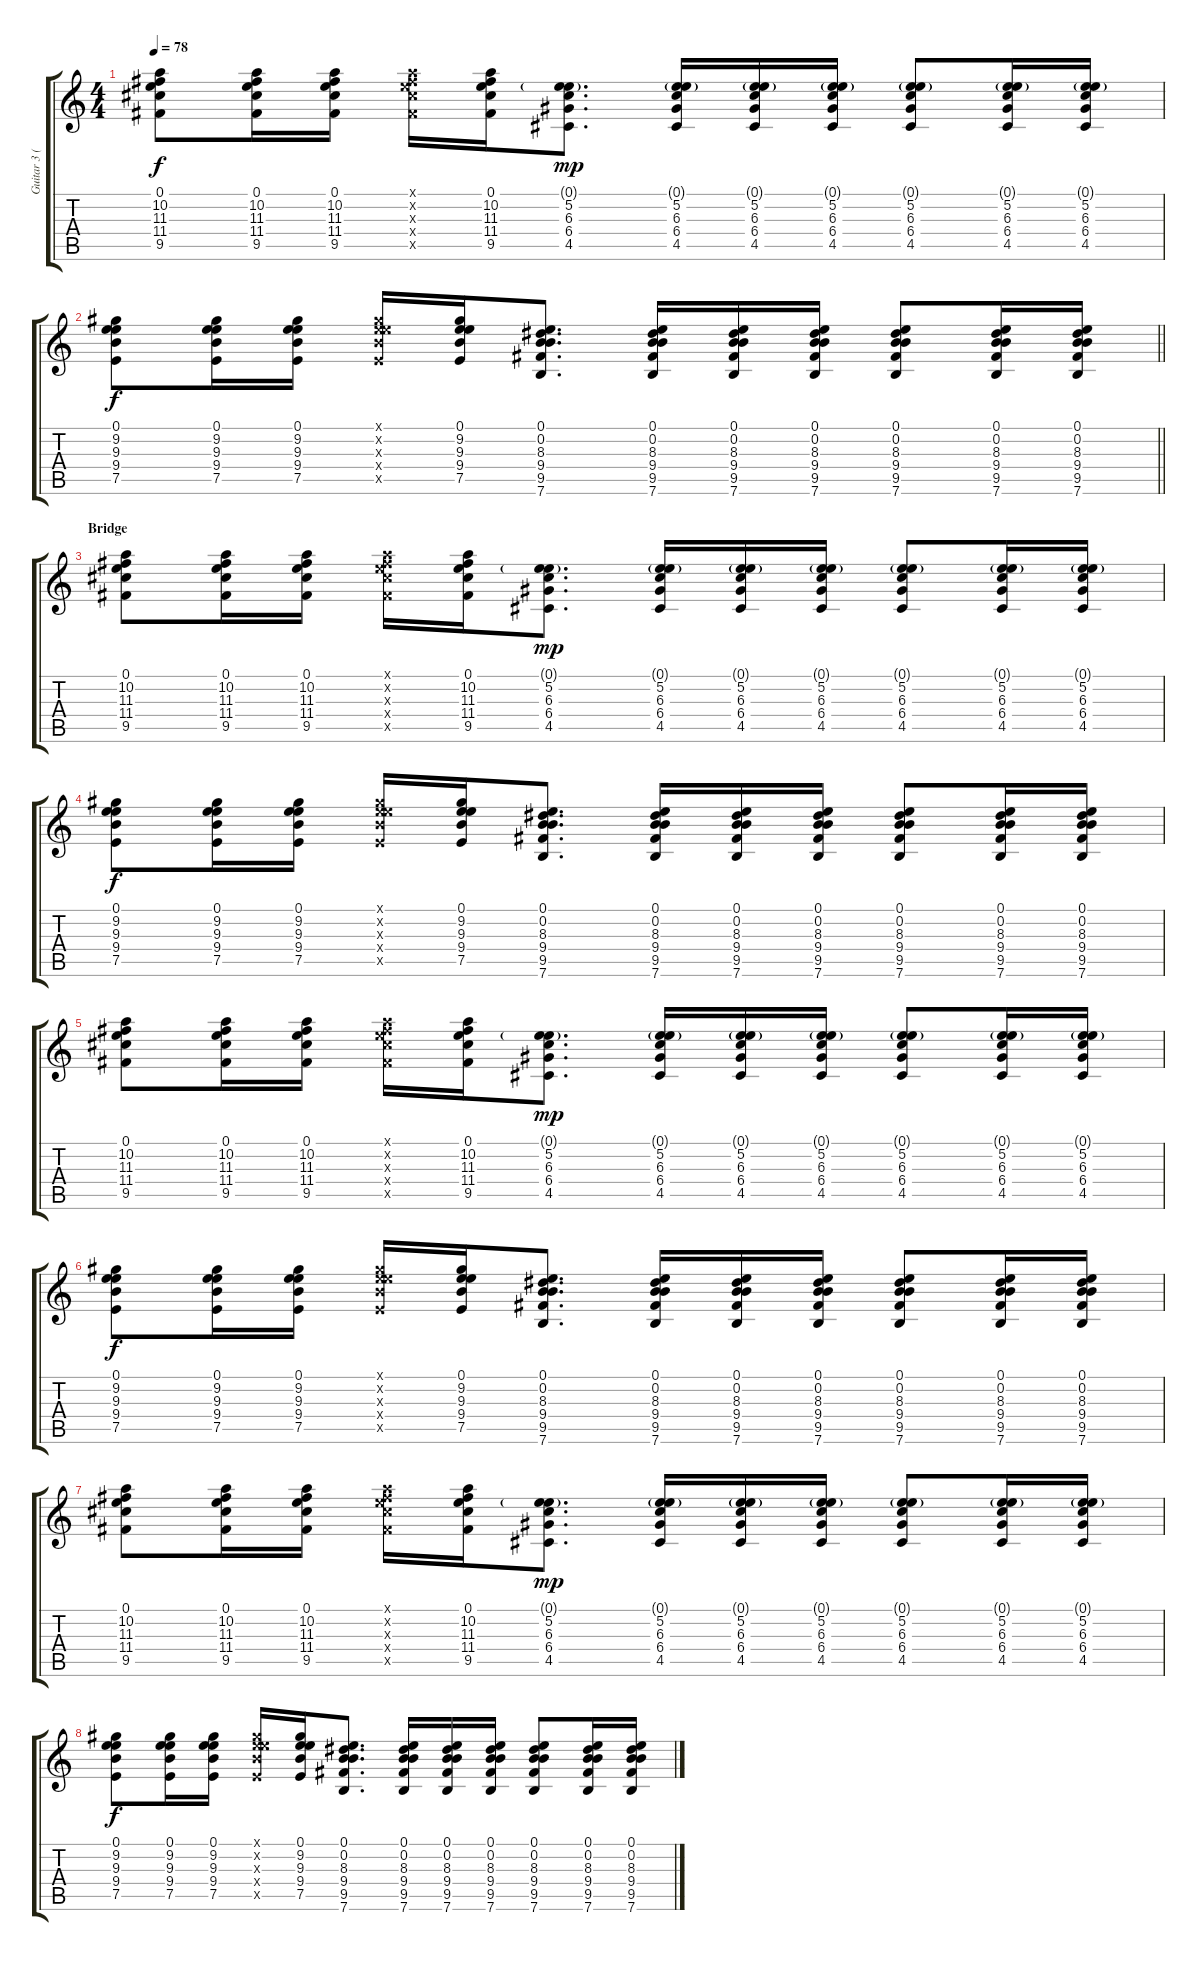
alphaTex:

\track ("Guitar 3 (Studio Guitar)" "Guitar 3 (") {instrument acousticguitarsteel}
\staff {score tabs}
\tuning (E4 B3 G3 D3 A2 E2) {hide}
\ts (4 4)
\tempo 78
\clef g2
\ks c
(0.1 10.2 11.3 11.4 9.5).8{dy f} (0.1 10.2 11.3 11.4 9.5).16 (0.1 10.2 11.3 11.4 9.5).16 (0.1{x} 10.2{x} 11.3{x} 11.4{x} 9.5{x}).16 (0.1 10.2 11.3 11.4 9.5).16 (0.1{g} 5.2 6.3 6.4 4.5).8{d dy mp} (0.1{g} 5.2 6.3 6.4 4.5).16 (0.1{g} 5.2 6.3 6.4 4.5).16 (0.1{g} 5.2 6.3 6.4 4.5).16 (0.1{g} 5.2 6.3 6.4 4.5).8 (0.1{g} 5.2 6.3 6.4 4.5).16 (0.1{g} 5.2 6.3 6.4 4.5).16 |
\barLineRight lightlight
(0.1 9.2 9.3 9.4 7.5).8{dy f} (0.1 9.2 9.3 9.4 7.5).16 (0.1 9.2 9.3 9.4 7.5).16 (0.1{x} 9.2{x} 9.3{x} 9.4{x} 7.5{x}).16 (0.1 9.2 9.3 9.4 7.5).16 (0.1 0.2 8.3 9.4 9.5 7.6).8{d} (0.1 0.2 8.3 9.4 9.5 7.6).16 (0.1 0.2 8.3 9.4 9.5 7.6).16 (0.1 0.2 8.3 9.4 9.5 7.6).16 (0.1 0.2 8.3 9.4 9.5 7.6).8 (0.1 0.2 8.3 9.4 9.5 7.6).16 (0.1 0.2 8.3 9.4 9.5 7.6).16 |
\section ("" "Bridge")
(0.1 10.2 11.3 11.4 9.5).8 (0.1 10.2 11.3 11.4 9.5).16 (0.1 10.2 11.3 11.4 9.5).16 (0.1{x} 10.2{x} 11.3{x} 11.4{x} 9.5{x}).16 (0.1 10.2 11.3 11.4 9.5).16 (0.1{g} 5.2 6.3 6.4 4.5).8{d dy mp} (0.1{g} 5.2 6.3 6.4 4.5).16 (0.1{g} 5.2 6.3 6.4 4.5).16 (0.1{g} 5.2 6.3 6.4 4.5).16 (0.1{g} 5.2 6.3 6.4 4.5).8 (0.1{g} 5.2 6.3 6.4 4.5).16 (0.1{g} 5.2 6.3 6.4 4.5).16 |
(0.1 9.2 9.3 9.4 7.5).8{dy f} (0.1 9.2 9.3 9.4 7.5).16 (0.1 9.2 9.3 9.4 7.5).16 (0.1{x} 9.2{x} 9.3{x} 9.4{x} 7.5{x}).16 (0.1 9.2 9.3 9.4 7.5).16 (0.1 0.2 8.3 9.4 9.5 7.6).8{d} (0.1 0.2 8.3 9.4 9.5 7.6).16 (0.1 0.2 8.3 9.4 9.5 7.6).16 (0.1 0.2 8.3 9.4 9.5 7.6).16 (0.1 0.2 8.3 9.4 9.5 7.6).8 (0.1 0.2 8.3 9.4 9.5 7.6).16 (0.1 0.2 8.3 9.4 9.5 7.6).16 |
(0.1 10.2 11.3 11.4 9.5).8 (0.1 10.2 11.3 11.4 9.5).16 (0.1 10.2 11.3 11.4 9.5).16 (0.1{x} 10.2{x} 11.3{x} 11.4{x} 9.5{x}).16 (0.1 10.2 11.3 11.4 9.5).16 (0.1{g} 5.2 6.3 6.4 4.5).8{d dy mp} (0.1{g} 5.2 6.3 6.4 4.5).16 (0.1{g} 5.2 6.3 6.4 4.5).16 (0.1{g} 5.2 6.3 6.4 4.5).16 (0.1{g} 5.2 6.3 6.4 4.5).8 (0.1{g} 5.2 6.3 6.4 4.5).16 (0.1{g} 5.2 6.3 6.4 4.5).16 |
(0.1 9.2 9.3 9.4 7.5).8{dy f} (0.1 9.2 9.3 9.4 7.5).16 (0.1 9.2 9.3 9.4 7.5).16 (0.1{x} 9.2{x} 9.3{x} 9.4{x} 7.5{x}).16 (0.1 9.2 9.3 9.4 7.5).16 (0.1 0.2 8.3 9.4 9.5 7.6).8{d} (0.1 0.2 8.3 9.4 9.5 7.6).16 (0.1 0.2 8.3 9.4 9.5 7.6).16 (0.1 0.2 8.3 9.4 9.5 7.6).16 (0.1 0.2 8.3 9.4 9.5 7.6).8 (0.1 0.2 8.3 9.4 9.5 7.6).16 (0.1 0.2 8.3 9.4 9.5 7.6).16 |
(0.1 10.2 11.3 11.4 9.5).8 (0.1 10.2 11.3 11.4 9.5).16 (0.1 10.2 11.3 11.4 9.5).16 (0.1{x} 10.2{x} 11.3{x} 11.4{x} 9.5{x}).16 (0.1 10.2 11.3 11.4 9.5).16 (0.1{g} 5.2 6.3 6.4 4.5).8{d dy mp} (0.1{g} 5.2 6.3 6.4 4.5).16 (0.1{g} 5.2 6.3 6.4 4.5).16 (0.1{g} 5.2 6.3 6.4 4.5).16 (0.1{g} 5.2 6.3 6.4 4.5).8 (0.1{g} 5.2 6.3 6.4 4.5).16 (0.1{g} 5.2 6.3 6.4 4.5).16 |
(0.1 9.2 9.3 9.4 7.5).8{dy f} (0.1 9.2 9.3 9.4 7.5).16 (0.1 9.2 9.3 9.4 7.5).16 (0.1{x} 9.2{x} 9.3{x} 9.4{x} 7.5{x}).16 (0.1 9.2 9.3 9.4 7.5).16 (0.1 0.2 8.3 9.4 9.5 7.6).8{d} (0.1 0.2 8.3 9.4 9.5 7.6).16 (0.1 0.2 8.3 9.4 9.5 7.6).16 (0.1 0.2 8.3 9.4 9.5 7.6).16 (0.1 0.2 8.3 9.4 9.5 7.6).8 (0.1 0.2 8.3 9.4 9.5 7.6).16 (0.1 0.2 8.3 9.4 9.5 7.6).16
